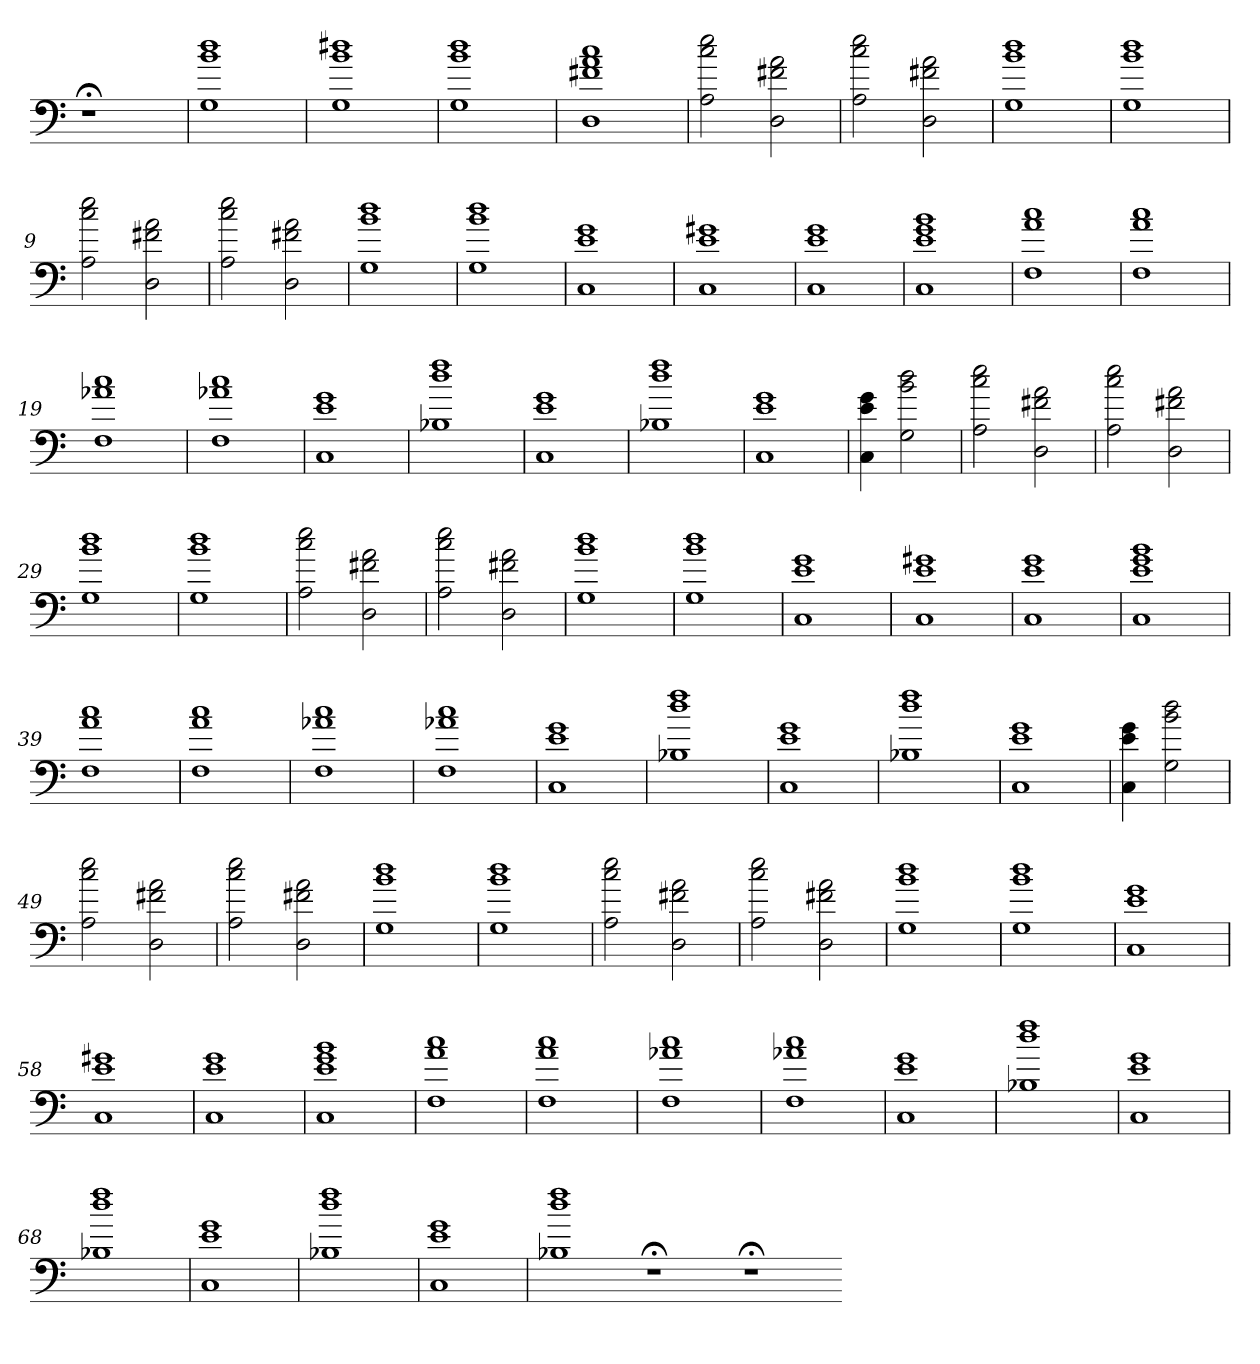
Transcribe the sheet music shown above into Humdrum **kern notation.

**kern
*part1
*staff1
=
1r;<
=1
1G 1b 1dd
=2
1G 1b 1dd#X
=3
1G 1b 1dd
=4
1D 1f#X 1a 1cc
=5
2A 2cc 2ee
2D 2f#X 2a
=6
2A 2cc 2ee
2D 2f#X 2a
=7
1G 1b 1dd
=8
1G 1b 1dd
=9
2A 2cc 2ee
2D 2f#X 2a
=10
2A 2cc 2ee
2D 2f#X 2a
=11
1G 1b 1dd
=12
1G 1b 1dd
=13
1C 1e 1g
=14
1C 1e 1g#X
=15
1C 1e 1g
=16
1C 1e 1g 1b
=17
1F 1a 1cc
=18
1F 1a 1cc
=19
1F 1a-X 1cc
=20
1F 1a-X 1cc
=21
1C 1e 1g
=22
1B-X 1dd 1ff
=23
1C 1e 1g
=24
1B-X 1dd 1ff
=25
1C 1e 1g
=26
4C 4e 4g
2G 2b 2dd
=27
2A 2cc 2ee
2D 2f#X 2a
=28
2A 2cc 2ee
2D 2f#X 2a
=29
1G 1b 1dd
=30
1G 1b 1dd
=31
2A 2cc 2ee
2D 2f#X 2a
=32
2A 2cc 2ee
2D 2f#X 2a
=33
1G 1b 1dd
=34
1G 1b 1dd
=35
1C 1e 1g
=36
1C 1e 1g#X
=37
1C 1e 1g
=38
1C 1e 1g 1b
=39
1F 1a 1cc
=40
1F 1a 1cc
=41
1F 1a-X 1cc
=42
1F 1a-X 1cc
=43
1C 1e 1g
=44
1B-X 1dd 1ff
=45
1C 1e 1g
=46
1B-X 1dd 1ff
=47
1C 1e 1g
=48
4C 4e 4g
2G 2b 2dd
=49
2A 2cc 2ee
2D 2f#X 2a
=50
2A 2cc 2ee
2D 2f#X 2a
=51
1G 1b 1dd
=52
1G 1b 1dd
=53
2A 2cc 2ee
2D 2f#X 2a
=54
2A 2cc 2ee
2D 2f#X 2a
=55
1G 1b 1dd
=56
1G 1b 1dd
=57
1C 1e 1g
=58
1C 1e 1g#X
=59
1C 1e 1g
=60
1C 1e 1g 1b
=61
1F 1a 1cc
=62
1F 1a 1cc
=63
1F 1a-X 1cc
=64
1F 1a-X 1cc
=65
1C 1e 1g
=66
1B-X 1dd 1ff
=67
1C 1e 1g
=68
1B-X 1dd 1ff
=69
1C 1e 1g
=70
1B-X 1dd 1ff
=71
1C 1e 1g
=72
1B-X 1dd 1ff
1r;<
1r;<
=-
*-
